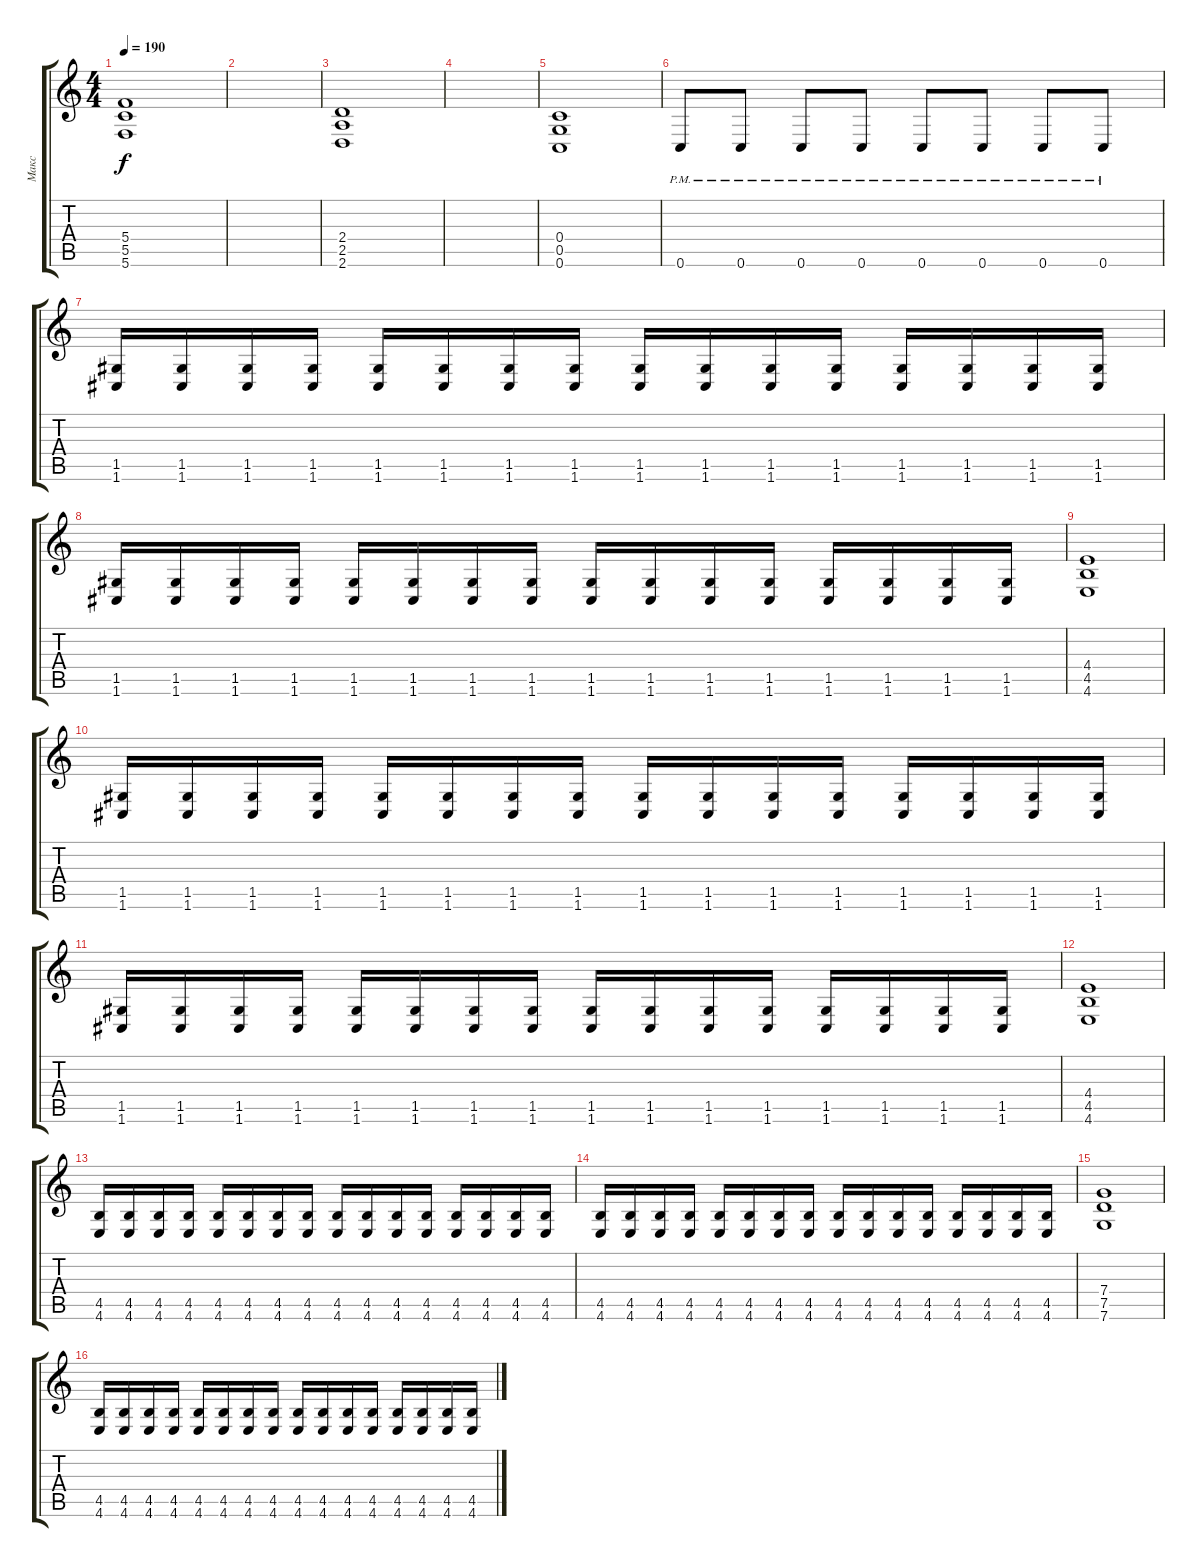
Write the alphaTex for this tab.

\track ("Макс" "Макс") {instrument distortionguitar}
\staff {score tabs}
\tuning (D4 A3 F3 C3 G2 C2) {hide}
\ts (4 4)
\tempo 190
\clef g2
\ks c
(5.4 5.5 5.6).1{dy f} |
|
(2.4 2.5 2.6).1 |
|
(0.4 0.5 0.6).1 |
0.6{pm}.8 0.6{pm}.8 0.6{pm}.8 0.6{pm}.8 0.6{pm}.8 0.6{pm}.8 0.6{pm}.8 0.6{pm}.8 |
(1.5 1.6).16 (1.5 1.6).16 (1.5 1.6).16 (1.5 1.6).16 (1.5 1.6).16 (1.5 1.6).16 (1.5 1.6).16 (1.5 1.6).16 (1.5 1.6).16 (1.5 1.6).16 (1.5 1.6).16 (1.5 1.6).16 (1.5 1.6).16 (1.5 1.6).16 (1.5 1.6).16 (1.5 1.6).16 |
(1.5 1.6).16 (1.5 1.6).16 (1.5 1.6).16 (1.5 1.6).16 (1.5 1.6).16 (1.5 1.6).16 (1.5 1.6).16 (1.5 1.6).16 (1.5 1.6).16 (1.5 1.6).16 (1.5 1.6).16 (1.5 1.6).16 (1.5 1.6).16 (1.5 1.6).16 (1.5 1.6).16 (1.5 1.6).16 |
(4.4 4.5 4.6).1 |
(1.5 1.6).16 (1.5 1.6).16 (1.5 1.6).16 (1.5 1.6).16 (1.5 1.6).16 (1.5 1.6).16 (1.5 1.6).16 (1.5 1.6).16 (1.5 1.6).16 (1.5 1.6).16 (1.5 1.6).16 (1.5 1.6).16 (1.5 1.6).16 (1.5 1.6).16 (1.5 1.6).16 (1.5 1.6).16 |
(1.5 1.6).16 (1.5 1.6).16 (1.5 1.6).16 (1.5 1.6).16 (1.5 1.6).16 (1.5 1.6).16 (1.5 1.6).16 (1.5 1.6).16 (1.5 1.6).16 (1.5 1.6).16 (1.5 1.6).16 (1.5 1.6).16 (1.5 1.6).16 (1.5 1.6).16 (1.5 1.6).16 (1.5 1.6).16 |
(4.4 4.5 4.6).1 |
(4.5 4.6).16 (4.5 4.6).16 (4.5 4.6).16 (4.5 4.6).16 (4.5 4.6).16 (4.5 4.6).16 (4.5 4.6).16 (4.5 4.6).16 (4.5 4.6).16 (4.5 4.6).16 (4.5 4.6).16 (4.5 4.6).16 (4.5 4.6).16 (4.5 4.6).16 (4.5 4.6).16 (4.5 4.6).16 |
(4.5 4.6).16 (4.5 4.6).16 (4.5 4.6).16 (4.5 4.6).16 (4.5 4.6).16 (4.5 4.6).16 (4.5 4.6).16 (4.5 4.6).16 (4.5 4.6).16 (4.5 4.6).16 (4.5 4.6).16 (4.5 4.6).16 (4.5 4.6).16 (4.5 4.6).16 (4.5 4.6).16 (4.5 4.6).16 |
(7.4 7.5 7.6).1 |
(4.5 4.6).16 (4.5 4.6).16 (4.5 4.6).16 (4.5 4.6).16 (4.5 4.6).16 (4.5 4.6).16 (4.5 4.6).16 (4.5 4.6).16 (4.5 4.6).16 (4.5 4.6).16 (4.5 4.6).16 (4.5 4.6).16 (4.5 4.6).16 (4.5 4.6).16 (4.5 4.6).16 (4.5 4.6).16
